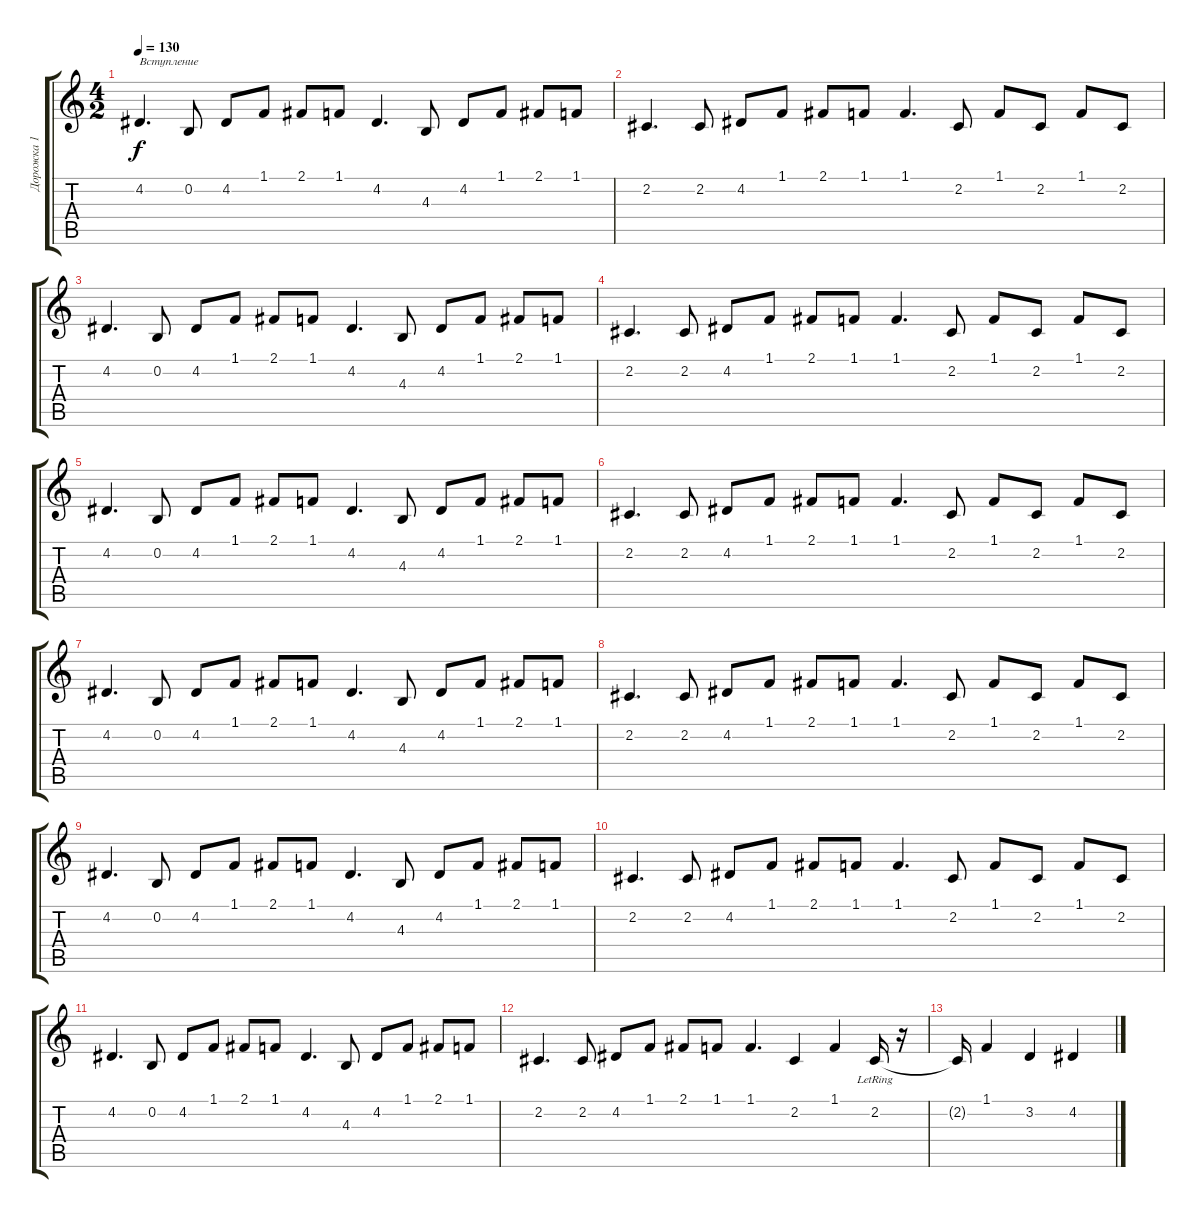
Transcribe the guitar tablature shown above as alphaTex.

\track ("Дорожка 1" "Дорожка 1") {instrument fx4atmosphere}
\staff {score tabs}
\tuning (E4 B3 G3 D3 A2 E2) {hide}
\ts (4 2)
\tempo 130
\clef g2
\ks c
4.2.4{d txt "Вступление" dy f} 0.2.8 4.2.8 1.1.8 2.1.8 1.1.8 4.2.4{d} 4.3.8 4.2.8 1.1.8 2.1.8 1.1.8 |
2.2.4{d} 2.2.8 4.2.8 1.1.8 2.1.8 1.1.8 1.1.4{d} 2.2.8 1.1.8 2.2.8 1.1.8 2.2.8 |
4.2.4{d} 0.2.8 4.2.8 1.1.8 2.1.8 1.1.8 4.2.4{d} 4.3.8 4.2.8 1.1.8 2.1.8 1.1.8 |
2.2.4{d} 2.2.8 4.2.8 1.1.8 2.1.8 1.1.8 1.1.4{d} 2.2.8 1.1.8 2.2.8 1.1.8 2.2.8 |
4.2.4{d} 0.2.8 4.2.8 1.1.8 2.1.8 1.1.8 4.2.4{d} 4.3.8 4.2.8 1.1.8 2.1.8 1.1.8 |
2.2.4{d} 2.2.8 4.2.8 1.1.8 2.1.8 1.1.8 1.1.4{d} 2.2.8 1.1.8 2.2.8 1.1.8 2.2.8 |
4.2.4{d} 0.2.8 4.2.8 1.1.8 2.1.8 1.1.8 4.2.4{d} 4.3.8 4.2.8 1.1.8 2.1.8 1.1.8 |
2.2.4{d} 2.2.8 4.2.8 1.1.8 2.1.8 1.1.8 1.1.4{d} 2.2.8 1.1.8 2.2.8 1.1.8 2.2.8 |
4.2.4{d} 0.2.8 4.2.8 1.1.8 2.1.8 1.1.8 4.2.4{d} 4.3.8 4.2.8 1.1.8 2.1.8 1.1.8 |
2.2.4{d} 2.2.8 4.2.8 1.1.8 2.1.8 1.1.8 1.1.4{d} 2.2.8 1.1.8 2.2.8 1.1.8 2.2.8 |
4.2.4{d} 0.2.8 4.2.8 1.1.8 2.1.8 1.1.8 4.2.4{d} 4.3.8 4.2.8 1.1.8 2.1.8 1.1.8 |
2.2.4{d} 2.2.8 4.2.8 1.1.8 2.1.8 1.1.8 1.1.4{d} 2.2.4 1.1.4 2.2{lr}.16 r.16 |
2.2{t}.16 1.1.4 3.2.4 4.2.4
